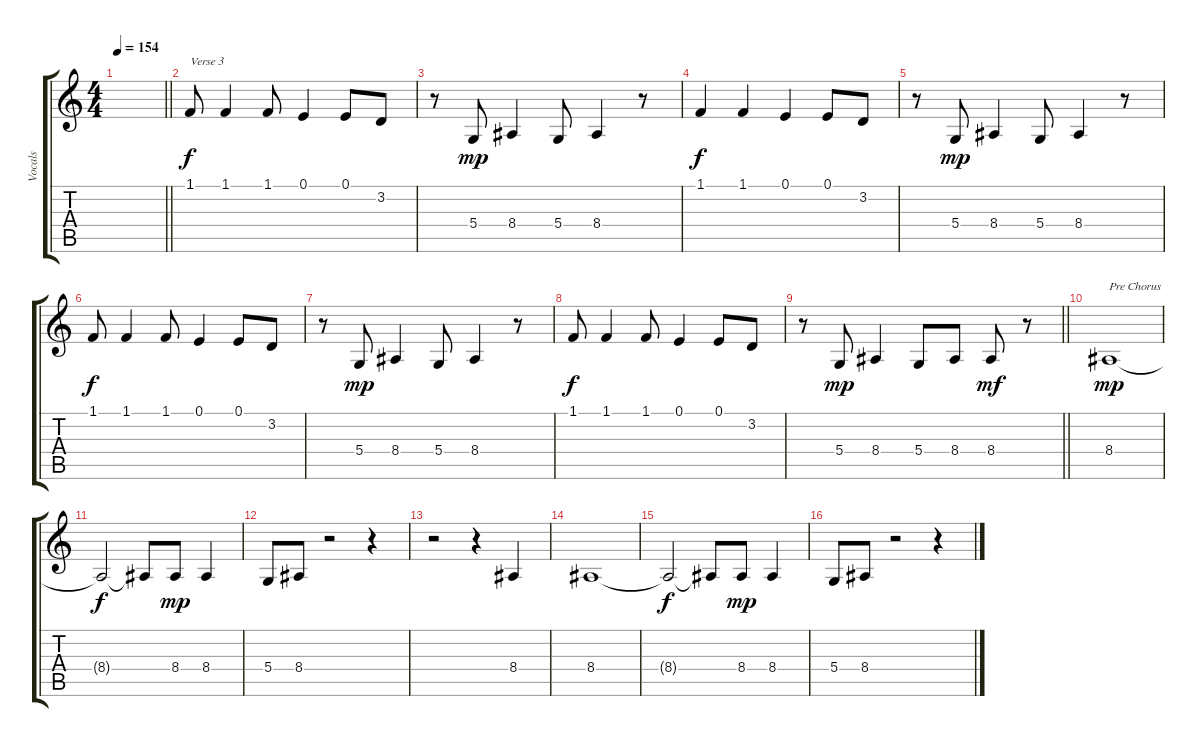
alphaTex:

\track ("Vocals" "Vocals") {instrument baritonesax}
\staff {score tabs}
\tuning (E4 B3 G3 D3 A2 E2) {hide}
\ts (4 4)
\tempo 154
\clef g2
\barLineRight lightlight
\ks c
|
1.1.8{txt "Verse 3" dy f} 1.1.4 1.1.8 0.1.4 0.1.8 3.2.8 |
r.8 5.4.8{dy mp} 8.4.4 5.4.8 8.4.4 r.8 |
1.1.4{dy f} 1.1.4 0.1.4 0.1.8 3.2.8 |
r.8 5.4.8{dy mp} 8.4.4 5.4.8 8.4.4 r.8 |
1.1.8{dy f} 1.1.4 1.1.8 0.1.4 0.1.8 3.2.8 |
r.8 5.4.8{dy mp} 8.4.4 5.4.8 8.4.4 r.8 |
1.1.8{dy f} 1.1.4 1.1.8 0.1.4 0.1.8 3.2.8 |
\barLineRight lightlight
r.8 5.4.8{dy mp} 8.4.4 5.4.8 8.4.8 8.4.8{dy mf} r.8 |
8.4.1{txt "Pre Chorus" dy mp} |
8.4{t}.2{dy f} 8.4{t}.8 8.4.8{dy mp} 8.4.4 |
5.4.8 8.4.8 r.2 r.4 |
r.2 r.4 8.4.4 |
8.4.1 |
8.4{t}.2{dy f} 8.4{t}.8 8.4.8{dy mp} 8.4.4 |
5.4.8 8.4.8 r.2 r.4
